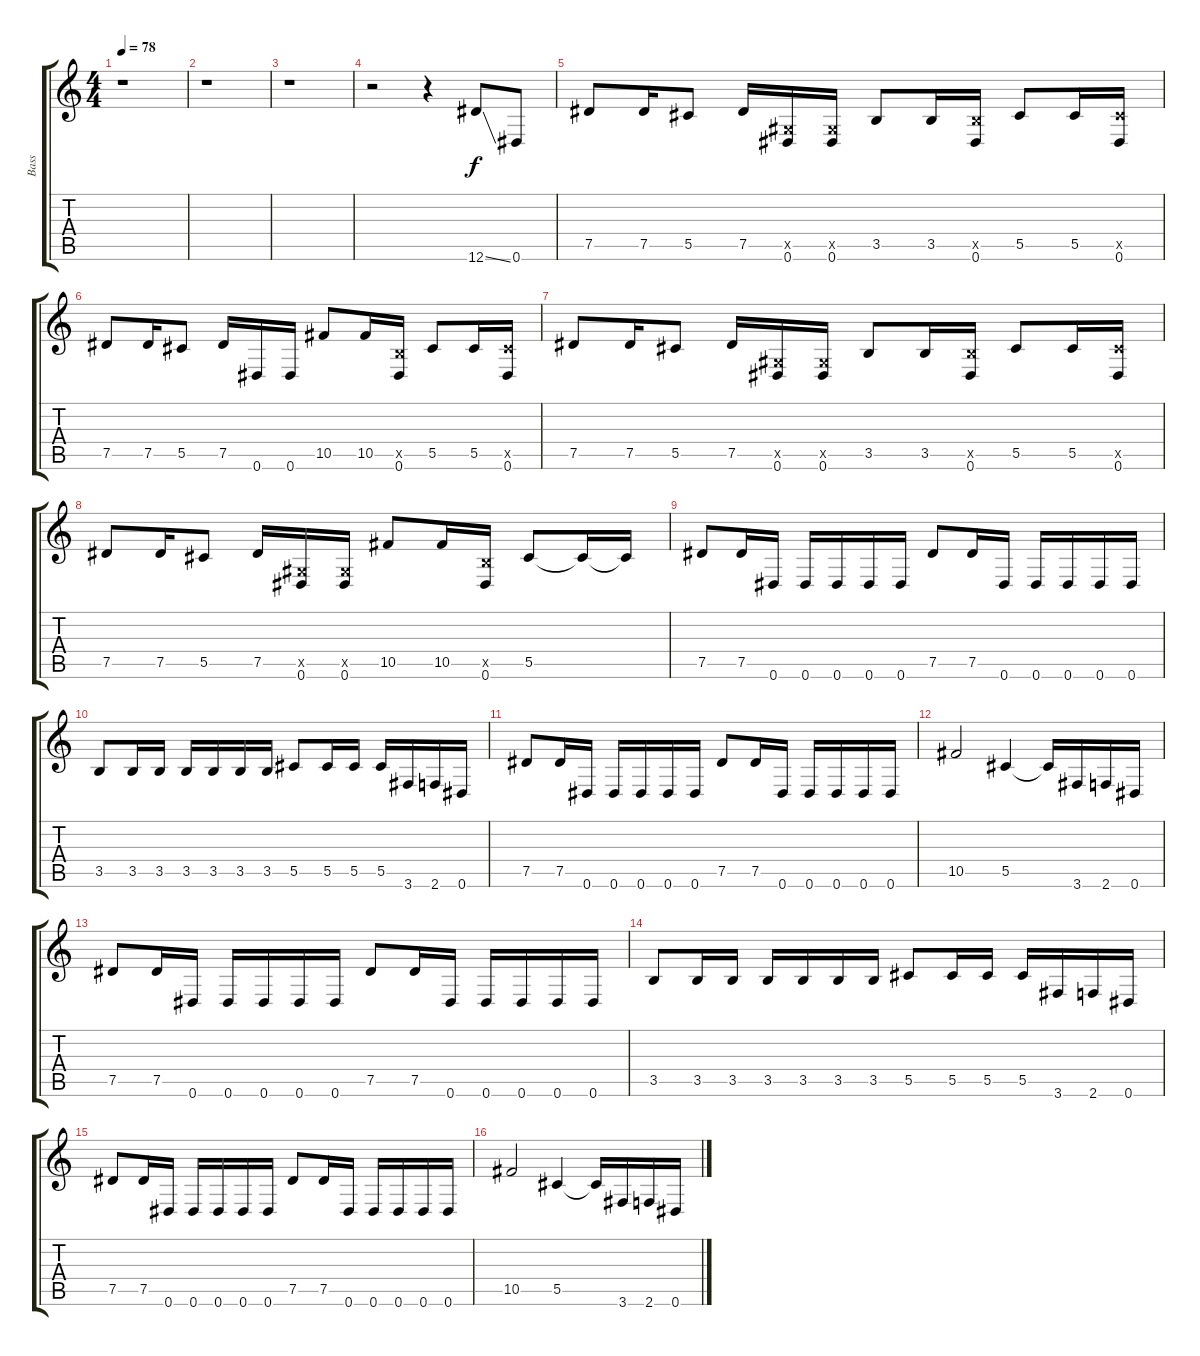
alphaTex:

\track ("Bass" "Bass") {instrument electricbassfinger}
\staff {score tabs}
\tuning (Eb4 Bb3 Gb3 Db3 Ab2 Eb2) {hide}
\ts (4 4)
\tempo 78
\clef g2
\ks c
r.1{dy f instrument electricbassfinger} |
r.1 |
r.1 |
r.2 r.4 12.6{ss}.8 0.6.8 |
7.5.8 7.5.16 5.5.8 7.5.16 (0.5{x} 0.6).16 (0.5{x} 0.6).16 3.5.8 3.5.16 (3.5{x} 0.6).16 5.5.8 5.5.16 (5.5{x} 0.6).16 |
7.5.8 7.5.16 5.5.8 7.5.16 0.6.16 0.6.16 10.5.8 10.5.16 (3.5{x} 0.6).16 5.5.8 5.5.16 (5.5{x} 0.6).16 |
7.5.8 7.5.16 5.5.8 7.5.16 (0.5{x} 0.6).16 (0.5{x} 0.6).16 3.5.8 3.5.16 (3.5{x} 0.6).16 5.5.8 5.5.16 (5.5{x} 0.6).16 |
7.5.8 7.5.16 5.5.8 7.5.16 (0.5{x} 0.6).16 (0.5{x} 0.6).16 10.5.8 10.5.16 (3.5{x} 0.6).16 5.5.8 5.5{t}.16 5.5{t}.16 |
7.5.8 7.5.16 0.6.16 0.6.16 0.6.16 0.6.16 0.6.16 7.5.8 7.5.16 0.6.16 0.6.16 0.6.16 0.6.16 0.6.16 |
3.5.8 3.5.16 3.5.16 3.5.16 3.5.16 3.5.16 3.5.16 5.5.8 5.5.16 5.5.16 5.5.16 3.6.16 2.6.16 0.6.16 |
7.5.8 7.5.16 0.6.16 0.6.16 0.6.16 0.6.16 0.6.16 7.5.8 7.5.16 0.6.16 0.6.16 0.6.16 0.6.16 0.6.16 |
10.5.2 5.5.4 5.5{t}.16 3.6.16 2.6.16 0.6.16 |
7.5.8 7.5.16 0.6.16 0.6.16 0.6.16 0.6.16 0.6.16 7.5.8 7.5.16 0.6.16 0.6.16 0.6.16 0.6.16 0.6.16 |
3.5.8 3.5.16 3.5.16 3.5.16 3.5.16 3.5.16 3.5.16 5.5.8 5.5.16 5.5.16 5.5.16 3.6.16 2.6.16 0.6.16 |
7.5.8 7.5.16 0.6.16 0.6.16 0.6.16 0.6.16 0.6.16 7.5.8 7.5.16 0.6.16 0.6.16 0.6.16 0.6.16 0.6.16 |
10.5.2 5.5.4 5.5{t}.16 3.6.16 2.6.16 0.6.16
